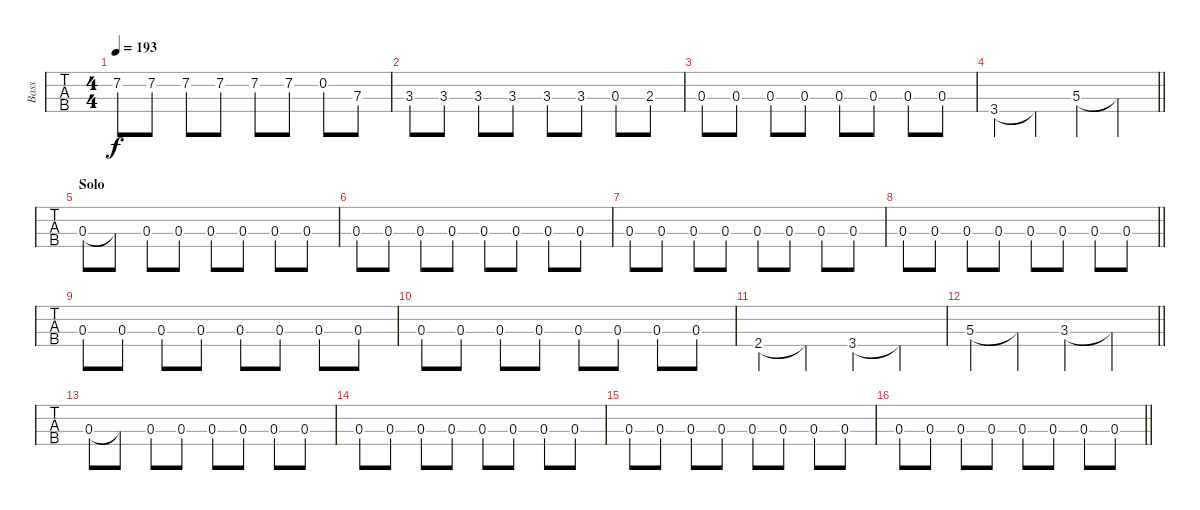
\track ("Bass" "Bass") {instrument electricbassfinger}
\staff {tabs}
\tuning (G2 D2 A1 E1) {hide}
\ts (4 4)
\tempo 193
\clef f4
\ks c
7.2.8{dy f} 7.2.8 7.2.8 7.2.8 7.2.8 7.2.8 0.2.8 7.3.8 |
3.3.8 3.3.8 3.3.8 3.3.8 3.3.8 3.3.8 0.3.8 2.3.8 |
0.3.8 0.3.8 0.3.8 0.3.8 0.3.8 0.3.8 0.3.8 0.3.8 |
\barLineRight lightlight
3.4.4 3.4{t}.4 5.3.4 5.3{t}.4 |
\section ("" "Solo")
0.3.8 0.3{t}.8 0.3.8 0.3.8 0.3.8 0.3.8 0.3.8 0.3.8 |
0.3.8 0.3.8 0.3.8 0.3.8 0.3.8 0.3.8 0.3.8 0.3.8 |
0.3.8 0.3.8 0.3.8 0.3.8 0.3.8 0.3.8 0.3.8 0.3.8 |
\barLineRight lightlight
0.3.8 0.3.8 0.3.8 0.3.8 0.3.8 0.3.8 0.3.8 0.3.8 |
0.3.8 0.3.8 0.3.8 0.3.8 0.3.8 0.3.8 0.3.8 0.3.8 |
0.3.8 0.3.8 0.3.8 0.3.8 0.3.8 0.3.8 0.3.8 0.3.8 |
2.4.4 2.4{t}.4 3.4.4 3.4{t}.4 |
\barLineRight lightlight
5.3.4 5.3{t}.4 3.3.4 3.3{t}.4 |
0.3.8 0.3{t}.8 0.3.8 0.3.8 0.3.8 0.3.8 0.3.8 0.3.8 |
0.3.8 0.3.8 0.3.8 0.3.8 0.3.8 0.3.8 0.3.8 0.3.8 |
0.3.8 0.3.8 0.3.8 0.3.8 0.3.8 0.3.8 0.3.8 0.3.8 |
\barLineRight lightlight
0.3.8 0.3.8 0.3.8 0.3.8 0.3.8 0.3.8 0.3.8 0.3.8
